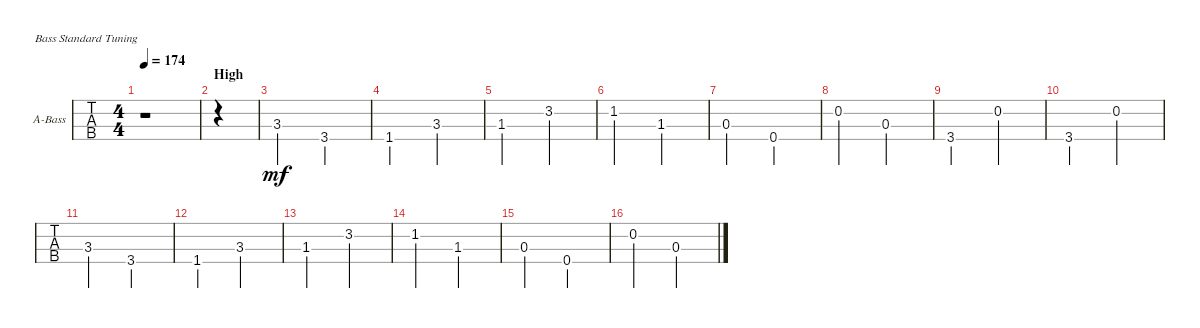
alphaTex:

\defaultSystemsLayout 4
\bracketExtendMode groupsimilarinstruments
\firstSystemTrackNameOrientation horizontal
\otherSystemsTrackNameOrientation horizontal
\track ("Acoustic Bass" "A-Bass") {instrument acousticbass}
\staff {tabs}
\tuning (G2 D2 A1 E1)
\ts (4 4)
\tempo 174
\clef f4
\ks bb
r.1{dy mf} |
\section ("" "High")
|
3.3.2 3.4.2 |
1.4.2 3.3.2 |
1.3.2 3.2.2 |
1.2.2 1.3.2 |
0.3.2 0.4.2 |
0.2.2 0.3.2 |
3.4.2 0.2.2 |
3.4.2 0.2.2 |
3.3.2 3.4.2 |
1.4.2 3.3.2 |
1.3.2 3.2.2 |
1.2.2 1.3.2 |
0.3.2 0.4.2 |
0.2.2 0.3.2
